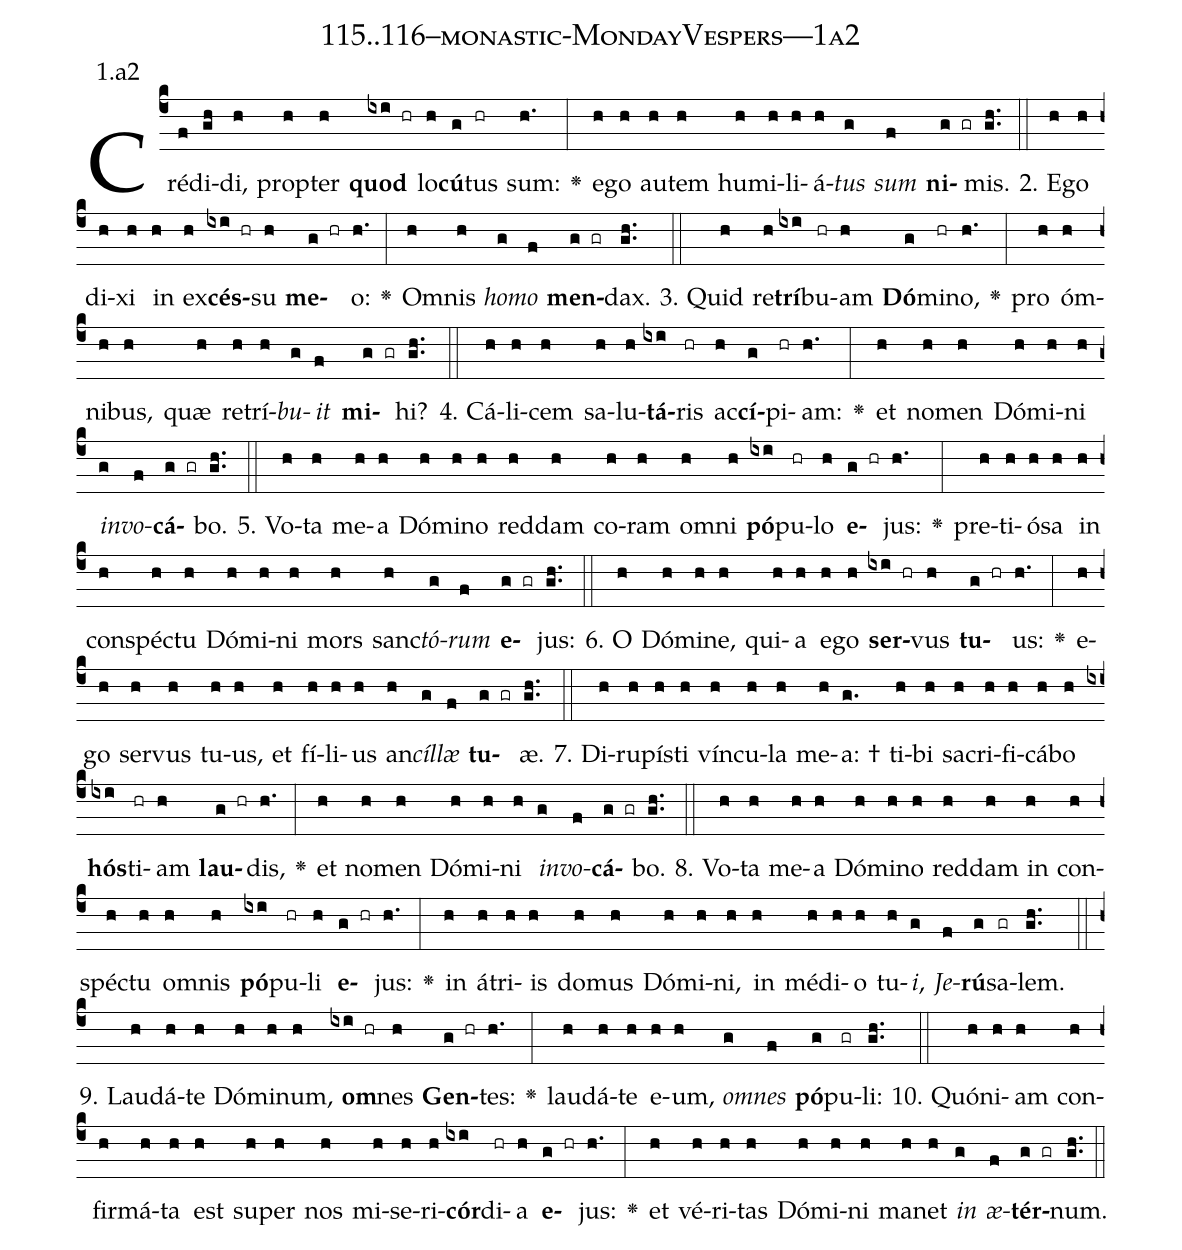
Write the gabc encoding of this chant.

name: 115..116--monastic-MondayVespers---1a2;
annotation: 1.a2;
%%
(c4)Cré(f)di(gh)di,(h) prop(h)ter(h) <b>quod</b>(ixi hr) lo(h)<b>cú</b>(g)tus(hr) sum:(h.) <v>\greheightstar</v>(:) e(h)go(h) au(h)tem(h) hu(h)mi(h)li(h)á(h)<i>tus</i>(g) <i>sum</i>(f) <b>ni</b>(g gr)mis.(gh..) (::)
2. E(h)go(h) di(h)xi(h) in(h) ex(h)<b>cés</b>(ixi hr)su(h) <b>me</b>(g hr)o:(h.) <v>\greheightstar</v>(:) Om(h)nis(h) <i>ho</i>(g)<i>mo</i>(f) <b>men</b>(g gr)dax.(gh..) (::)
3. Quid(h) re(h)<b>trí</b>(ixi)bu(hr)am(h) <b>Dó</b>(g)mi(hr)no,(h.) <v>\greheightstar</v>(:) pro(h) óm(h)ni(h)bus,(h) quæ(h) re(h)trí(h)<i>bu</i>(g)<i>it</i>(f) <b>mi</b>(g gr)hi?(gh..) (::)
4. Cá(h)li(h)cem(h) sa(h)lu(h)<b>tá</b>(ixi)ris(hr) ac(h)<b>cí</b>(g)pi(hr)am:(h.) <v>\greheightstar</v>(:) et(h) no(h)men(h) Dó(h)mi(h)ni(h) <i>in</i>(g)<i>vo</i>(f)<b>cá</b>(g gr)bo.(gh..) (::)
5. Vo(h)ta(h) me(h)a(h) Dó(h)mi(h)no(h) red(h)dam(h) co(h)ram(h) om(h)ni(h) <b>pó</b>(ixi)pu(hr)lo(h) <b>e</b>(g hr)jus:(h.) <v>\greheightstar</v>(:) pre(h)ti(h)ó(h)sa(h) in(h) con(h)spéc(h)tu(h) Dó(h)mi(h)ni(h) mors(h) sanc(h)<i>tó</i>(g)<i>rum</i>(f) <b>e</b>(g gr)jus:(gh..) (::)
6. O(h) Dó(h)mi(h)ne,(h) qui(h)a(h) e(h)go(h) <b>ser</b>(ixi hr)vus(h) <b>tu</b>(g hr)us:(h.) <v>\greheightstar</v>(:) e(h)go(h) ser(h)vus(h) tu(h)us,(h) et(h) fí(h)li(h)us(h) an(h)<i>cíl</i>(g)<i>læ</i>(f) <b>tu</b>(g gr)æ.(gh..) (::)
7. Di(h)ru(h)pís(h)ti(h) vín(h)cu(h)la(h) me(h)a: †(g.) ti(h)bi(h) sa(h)cri(h)fi(h)cá(h)bo(h) <b>hós</b>(ixi)ti(hr)am(h) <b>lau</b>(g hr)dis,(h.) <v>\greheightstar</v>(:) et(h) no(h)men(h) Dó(h)mi(h)ni(h) <i>in</i>(g)<i>vo</i>(f)<b>cá</b>(g gr)bo.(gh..) (::)
8. Vo(h)ta(h) me(h)a(h) Dó(h)mi(h)no(h) red(h)dam(h) in(h) con(h)spéc(h)tu(h) om(h)nis(h) <b>pó</b>(ixi)pu(hr)li(h) <b>e</b>(g hr)jus:(h.) <v>\greheightstar</v>(:) in(h) á(h)tri(h)is(h) do(h)mus(h) Dó(h)mi(h)ni,(h) in(h) mé(h)di(h)o(h) tu(h)<i>i</i>,(g) <i>Je</i>(f)<b>rú</b>(g)sa(gr)lem.(gh..) (::)
9. Lau(h)dá(h)te(h) Dó(h)mi(h)num,(h) <b>om</b>(ixi hr)nes(h) <b>Gen</b>(g hr)tes:(h.) <v>\greheightstar</v>(:) lau(h)dá(h)te(h) e(h)um,(h) <i>om</i>(g)<i>nes</i>(f) <b>pó</b>(g)pu(gr)li:(gh..) (::)
10. Quón(h)i(h)am(h) con(h)fir(h)má(h)ta(h) est(h) su(h)per(h) nos(h) mi(h)se(h)ri(h)<b>cór</b>(ixi)di(hr)a(h) <b>e</b>(g hr)jus:(h.) <v>\greheightstar</v>(:) et(h) vé(h)ri(h)tas(h) Dó(h)mi(h)ni(h) ma(h)net(h) <i>in</i>(g) <i>æ</i>(f)<b>tér</b>(g gr)num.(gh..) (::)
